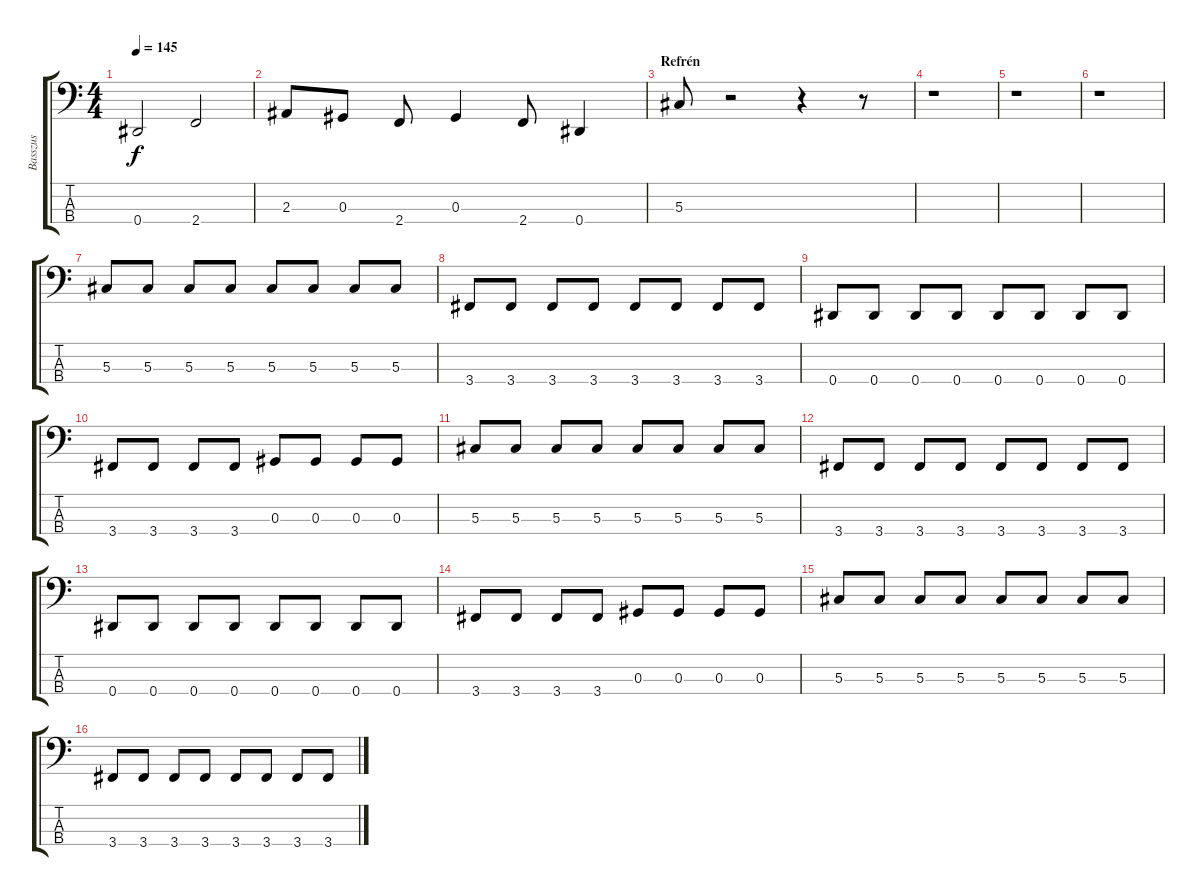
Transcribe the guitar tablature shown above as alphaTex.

\track ("Basszus" "Basszus") {instrument electricbassfinger}
\staff {score tabs}
\tuning (Gb2 Db2 Ab1 Eb1) {hide}
\ts (4 4)
\tempo 145
\clef f4
\ks c
0.4.2{dy f} 2.4.2 |
2.3.8 0.3.8 2.4.8 0.3.4 2.4.8 0.4.4 |
\section ("" "Refrén")
5.3.8 r.2 r.4 r.8 |
r.1 |
r.1 |
r.1 |
5.3.8 5.3.8 5.3.8 5.3.8 5.3.8 5.3.8 5.3.8 5.3.8 |
3.4.8 3.4.8 3.4.8 3.4.8 3.4.8 3.4.8 3.4.8 3.4.8 |
0.4.8 0.4.8 0.4.8 0.4.8 0.4.8 0.4.8 0.4.8 0.4.8 |
3.4.8 3.4.8 3.4.8 3.4.8 0.3.8 0.3.8 0.3.8 0.3.8 |
5.3.8 5.3.8 5.3.8 5.3.8 5.3.8 5.3.8 5.3.8 5.3.8 |
3.4.8 3.4.8 3.4.8 3.4.8 3.4.8 3.4.8 3.4.8 3.4.8 |
0.4.8 0.4.8 0.4.8 0.4.8 0.4.8 0.4.8 0.4.8 0.4.8 |
3.4.8 3.4.8 3.4.8 3.4.8 0.3.8 0.3.8 0.3.8 0.3.8 |
5.3.8 5.3.8 5.3.8 5.3.8 5.3.8 5.3.8 5.3.8 5.3.8 |
3.4.8 3.4.8 3.4.8 3.4.8 3.4.8 3.4.8 3.4.8 3.4.8
